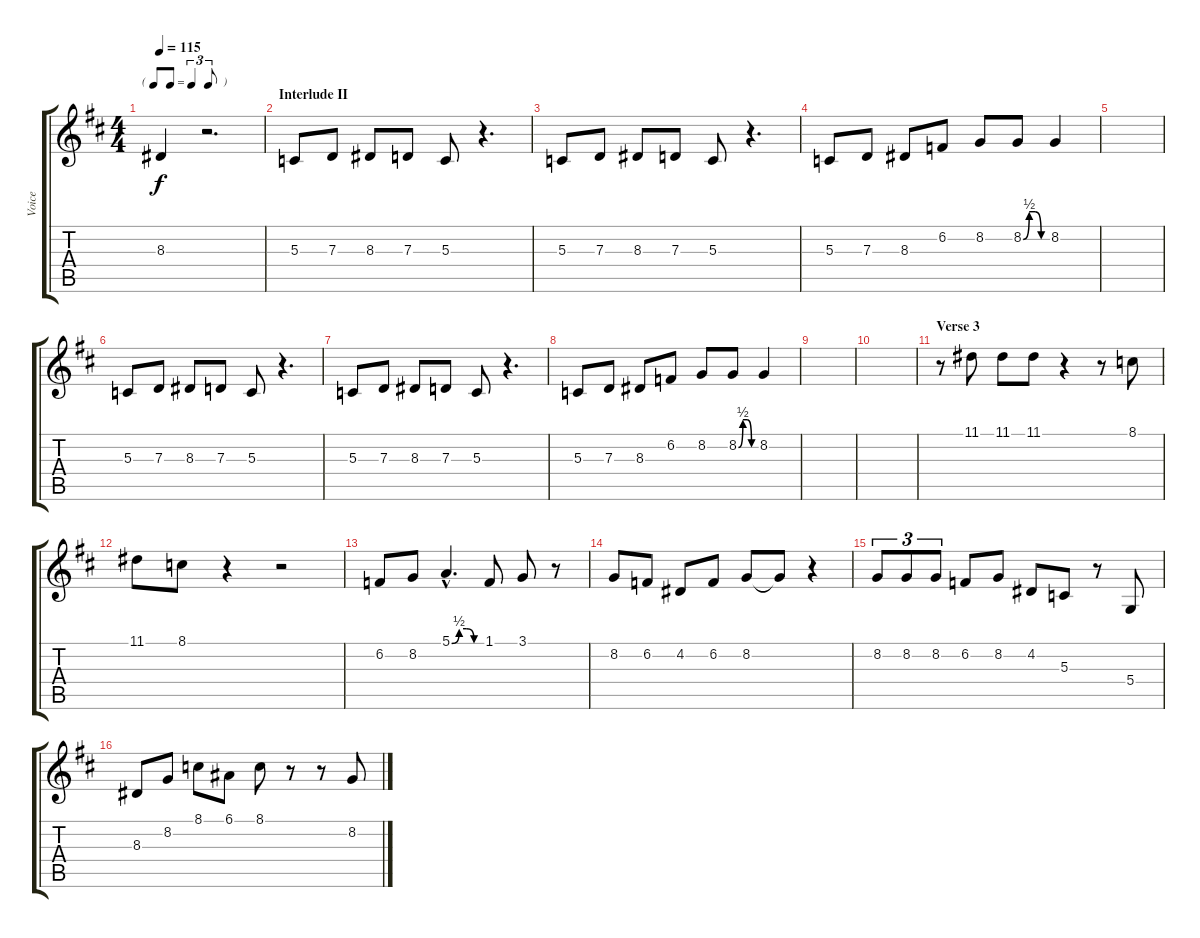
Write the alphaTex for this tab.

\track ("Voice" "Voice") {instrument violin}
\staff {score tabs}
\tuning (E4 B3 G3 D3 A2 E2) {hide}
\ts (4 4)
\tf triplet8th
\tempo 115
\clef g2
\ks d
8.3{t}.4{dy f} r.2{d} |
\section ("" "Interlude II")
5.3.8 7.3.8 8.3.8 7.3.8 5.3.8 r.4{d} |
5.3.8 7.3.8 8.3.8 7.3.8 5.3.8 r.4{d} |
5.3.8 7.3.8 8.3.8 6.2.8 8.2.8 8.2{be (custom 0 0 15 2 30 2 45 0 60 0)}.8 8.2.4 |
|
5.3.8 7.3.8 8.3.8 7.3.8 5.3.8 r.4{d} |
5.3.8 7.3.8 8.3.8 7.3.8 5.3.8 r.4{d} |
5.3.8 7.3.8 8.3.8 6.2.8 8.2.8 8.2{be (custom 0 0 15 2 30 2 45 0 60 0)}.8 8.2.4 |
|
|
\section ("" "Verse 3")
r.8 11.1.8 11.1.8 11.1.8 r.4 r.8 8.1.8 |
11.1.8 8.1.8 r.4 r.2 |
6.2.8 8.2.8 5.1{be (custom 0 0 15 2 30 2 45 0 60 0) hac}.4{d} 1.1.8 3.1.8 r.8 |
8.2.8 6.2.8 4.2.8 6.2.8 8.2.8 8.2{t}.8 r.4 |
8.2.8{tu (3 2)} 8.2.8{tu (3 2)} 8.2.8{tu (3 2)} 6.2.8 8.2.8 4.2.8 5.3.8 r.8 5.4.8 |
8.3.8 8.2.8 8.1.8 6.1.8 8.1.8 r.8 r.8 8.2.8
